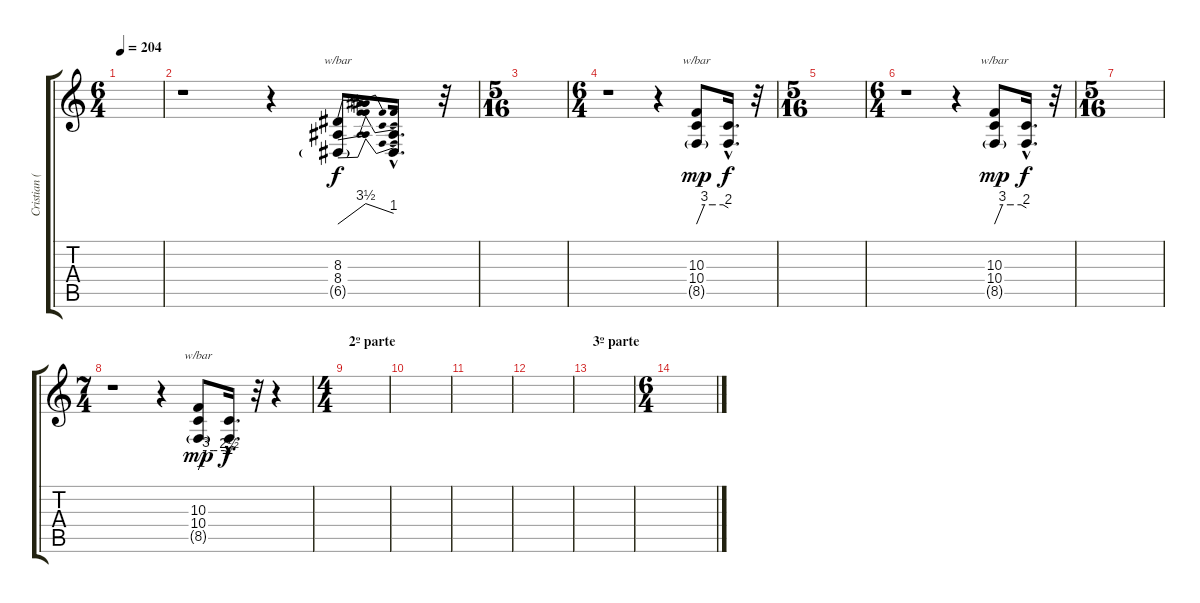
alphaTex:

\track ("Cristian (voz)" "Cristian (") {instrument lead6voice}
\staff {score tabs}
\tuning (E4 B3 G3 D3 A2 E2) {hide}
\ts (6 4)
\tempo 204
\clef g2
\ks c
|
r.1 r.4 (8.3 8.4 6.5{g}).8{tbe (dip default 0 0 15 14 50 14 60 4)} (8.4{hac t} 6.5{hac t}).16{d dy f} r.32 |
\ts (5 16)
|
\ts (6 4)
r.1 r.4 (10.3 10.4 8.5{g}).8{tbe (custom default 0 0 15 12 30 12 50 12 60 8) dy mp} (10.4{hac t} 8.5{hac t}).16{d dy f} r.32 |
\ts (5 16)
|
\ts (6 4)
r.1 r.4 (10.3 10.4 8.5{g}).8{tbe (custom default 0 0 15 12 30 12 50 12 60 8) dy mp} (10.4{hac t} 8.5{hac t}).16{d dy f} r.32 |
\ts (5 16)
|
\ts (7 4)
r.1 r.4 (10.3 10.4 8.5{g}).8{tbe (custom default 0 0 15 12 30 12 51 12 60 10) dy mp} (10.4{hac t} 8.5{hac t}).16{d dy f} r.32 r.4 |
\ts (4 4)
\section ("" "2º parte")
|
|
|
|
\section ("" "3º parte")
|
\ts (6 4)
